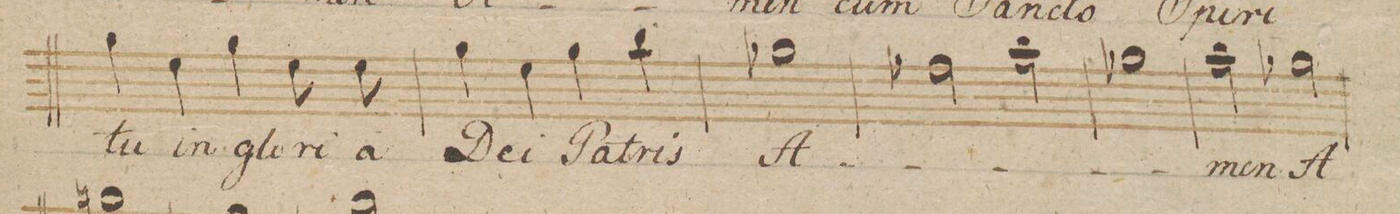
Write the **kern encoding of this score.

**kern	**text	**dynam
*I"Alto.	*	*
*clefC3	*	*
*k[b-]	*	*
*met(c)	*	*
*M4/4	*	*
4a\	-tu	.
4f\	in	.
4a\	glo-	.
8f\	-ri-	.
8f\	-a	.
=203	=203	=203
4a\	De-	.
4f\	-i	.
4a\	Pa-	.
4cc\	-tris	.
=204	=204	=204
1a-X	A-	.
=205	=205	=205
2g-X\	.	.
2b-\	.	.
=206	=206	=206
1a-X	.	.
=207	=207	=207
2b-\	-men	.
2a-X\	A-	.
=208	=208	=208
*-	*-	*-
